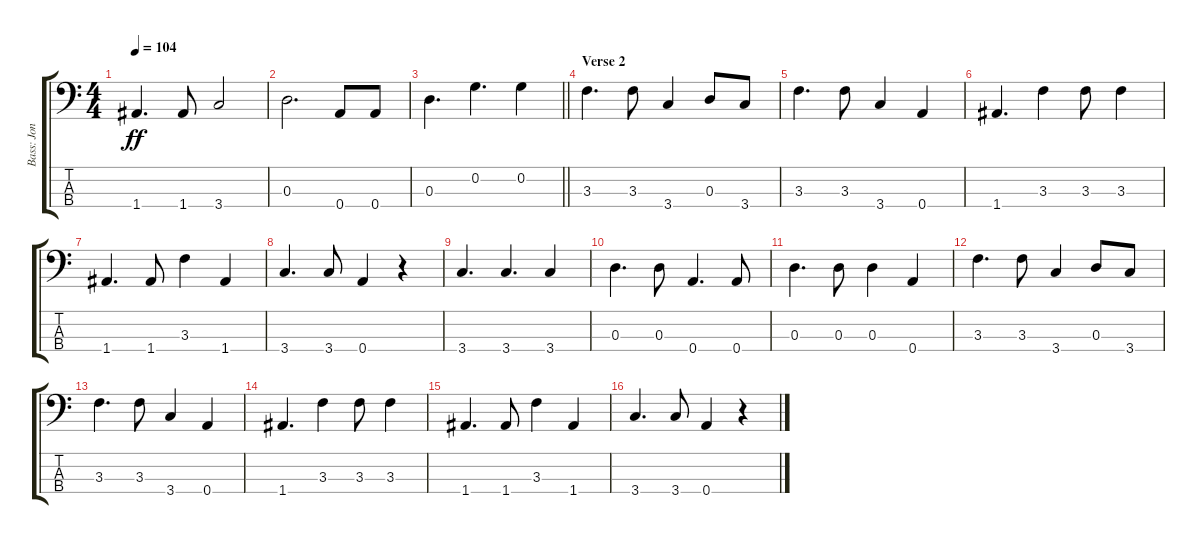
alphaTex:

\track ("Bass: Jon McVie" "Bass: Jon ") {instrument acousticbass}
\staff {score tabs}
\tuning (C-1 G2 D2 A1) {hide}
\ts (4 4)
\tempo 104
\clef f4
\ks c
1.4.4{d dy ff} 1.4.8 3.4.2 |
0.3.2{d} 0.4.8 0.4.8 |
\barLineRight lightlight
0.3.4{d} 0.2.4{d} 0.2.4 |
\section ("" "Verse 2")
3.3.4{d} 3.3.8 3.4.4 0.3.8 3.4.8 |
3.3.4{d} 3.3.8 3.4.4 0.4.4 |
1.4.4{d} 3.3.4 3.3.8 3.3.4 |
1.4.4{d} 1.4.8 3.3.4 1.4.4 |
3.4.4{d} 3.4.8 0.4.4 r.4 |
3.4.4{d} 3.4.4{d} 3.4.4 |
0.3.4{d} 0.3.8 0.4.4{d} 0.4.8 |
0.3.4{d} 0.3.8 0.3.4 0.4.4 |
3.3.4{d} 3.3.8 3.4.4 0.3.8 3.4.8 |
3.3.4{d} 3.3.8 3.4.4 0.4.4 |
1.4.4{d} 3.3.4 3.3.8 3.3.4 |
1.4.4{d} 1.4.8 3.3.4 1.4.4 |
3.4.4{d} 3.4.8 0.4.4 r.4
